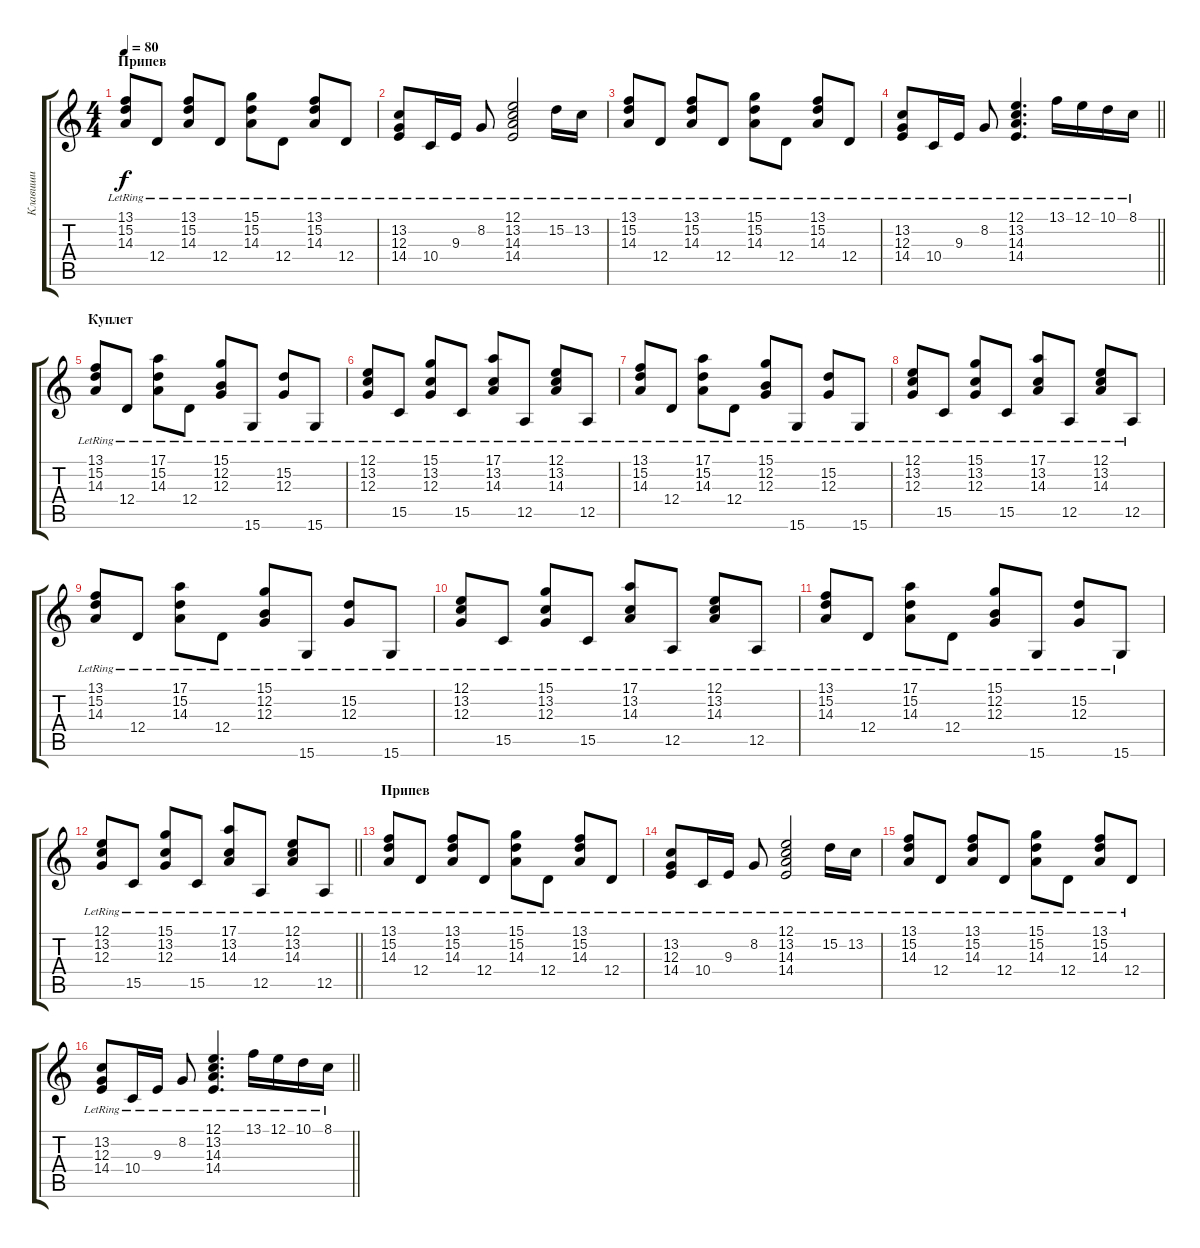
\track ("Клавиши" "Клавиши") {instrument acousticgrandpiano}
\staff {score tabs}
\tuning (E4 B3 G3 D3 A2 E2) {hide}
\ts (4 4)
\section ("" "Припев")
\tempo 80
\clef g2
\ks c
(13.1{lr} 15.2{lr} 14.3{lr}).8{dy f} 12.4{lr}.8 (13.1{lr} 15.2{lr} 14.3{lr}).8 12.4{lr}.8 (15.1{lr} 15.2{lr} 14.3{lr}).8 12.4{lr}.8 (13.1{lr} 15.2{lr} 14.3{lr}).8 12.4{lr}.8 |
(13.2{lr} 12.3{lr} 14.4{lr}).8 10.4{lr}.16 9.3{lr}.16 8.2{lr}.8 (12.1{lr} 13.2{lr} 14.3{lr} 14.4{lr}).2 15.2{lr}.16 13.2{lr}.16 |
(13.1{lr} 15.2{lr} 14.3{lr}).8 12.4{lr}.8 (13.1{lr} 15.2{lr} 14.3{lr}).8 12.4{lr}.8 (15.1{lr} 15.2{lr} 14.3{lr}).8 12.4{lr}.8 (13.1{lr} 15.2{lr} 14.3{lr}).8 12.4{lr}.8 |
\barLineRight lightlight
(13.2{lr} 12.3{lr} 14.4{lr}).8 10.4{lr}.16 9.3{lr}.16 8.2{lr}.8 (12.1{lr} 13.2{lr} 14.3{lr} 14.4{lr}).4{d} 13.1{lr}.16 12.1{lr}.16 10.1{lr}.16 8.1{lr}.16 |
\section ("" "Куплет")
(13.1{lr} 15.2{lr} 14.3{lr}).8 12.4{lr}.8 (17.1{lr} 15.2{lr} 14.3{lr}).8 12.4{lr}.8 (15.1 12.2{lr} 12.3).8 15.6{lr}.8 (15.2{lr} 12.3{lr}).8 15.6{lr}.8 |
(12.1{lr} 13.2{lr} 12.3{lr}).8 15.5{lr}.8 (15.1{lr} 13.2{lr} 12.3{lr}).8 15.5{lr}.8 (17.1{lr} 13.2{lr} 14.3{lr}).8 12.5{lr}.8 (12.1{lr} 13.2{lr} 14.3{lr}).8 12.5{lr}.8 |
(13.1{lr} 15.2{lr} 14.3{lr}).8 12.4{lr}.8 (17.1{lr} 15.2{lr} 14.3{lr}).8 12.4{lr}.8 (15.1 12.2{lr} 12.3).8 15.6{lr}.8 (15.2{lr} 12.3{lr}).8 15.6{lr}.8 |
(12.1{lr} 13.2{lr} 12.3{lr}).8 15.5{lr}.8 (15.1{lr} 13.2{lr} 12.3{lr}).8 15.5{lr}.8 (17.1{lr} 13.2{lr} 14.3{lr}).8 12.5{lr}.8 (12.1{lr} 13.2{lr} 14.3{lr}).8 12.5{lr}.8 |
(13.1{lr} 15.2{lr} 14.3{lr}).8 12.4{lr}.8 (17.1{lr} 15.2{lr} 14.3{lr}).8 12.4{lr}.8 (15.1 12.2{lr} 12.3).8 15.6{lr}.8 (15.2{lr} 12.3{lr}).8 15.6{lr}.8 |
(12.1{lr} 13.2{lr} 12.3{lr}).8 15.5{lr}.8 (15.1{lr} 13.2{lr} 12.3{lr}).8 15.5{lr}.8 (17.1{lr} 13.2{lr} 14.3{lr}).8 12.5{lr}.8 (12.1{lr} 13.2{lr} 14.3{lr}).8 12.5{lr}.8 |
(13.1{lr} 15.2{lr} 14.3{lr}).8 12.4{lr}.8 (17.1{lr} 15.2{lr} 14.3{lr}).8 12.4{lr}.8 (15.1 12.2{lr} 12.3).8 15.6{lr}.8 (15.2{lr} 12.3{lr}).8 15.6{lr}.8 |
\barLineRight lightlight
(12.1{lr} 13.2{lr} 12.3{lr}).8 15.5{lr}.8 (15.1{lr} 13.2{lr} 12.3{lr}).8 15.5{lr}.8 (17.1{lr} 13.2{lr} 14.3{lr}).8 12.5{lr}.8 (12.1{lr} 13.2{lr} 14.3{lr}).8 12.5{lr}.8 |
\section ("" "Припев")
(13.1{lr} 15.2{lr} 14.3{lr}).8 12.4{lr}.8 (13.1{lr} 15.2{lr} 14.3{lr}).8 12.4{lr}.8 (15.1{lr} 15.2{lr} 14.3{lr}).8 12.4{lr}.8 (13.1{lr} 15.2{lr} 14.3{lr}).8 12.4{lr}.8 |
(13.2{lr} 12.3{lr} 14.4{lr}).8 10.4{lr}.16 9.3{lr}.16 8.2{lr}.8 (12.1{lr} 13.2{lr} 14.3{lr} 14.4{lr}).2 15.2{lr}.16 13.2{lr}.16 |
(13.1{lr} 15.2{lr} 14.3{lr}).8 12.4{lr}.8 (13.1{lr} 15.2{lr} 14.3{lr}).8 12.4{lr}.8 (15.1{lr} 15.2{lr} 14.3{lr}).8 12.4{lr}.8 (13.1{lr} 15.2{lr} 14.3{lr}).8 12.4{lr}.8 |
\barLineRight lightlight
(13.2{lr} 12.3{lr} 14.4{lr}).8 10.4{lr}.16 9.3{lr}.16 8.2{lr}.8 (12.1{lr} 13.2{lr} 14.3{lr} 14.4{lr}).4{d} 13.1{lr}.16 12.1{lr}.16 10.1{lr}.16 8.1{lr}.16
